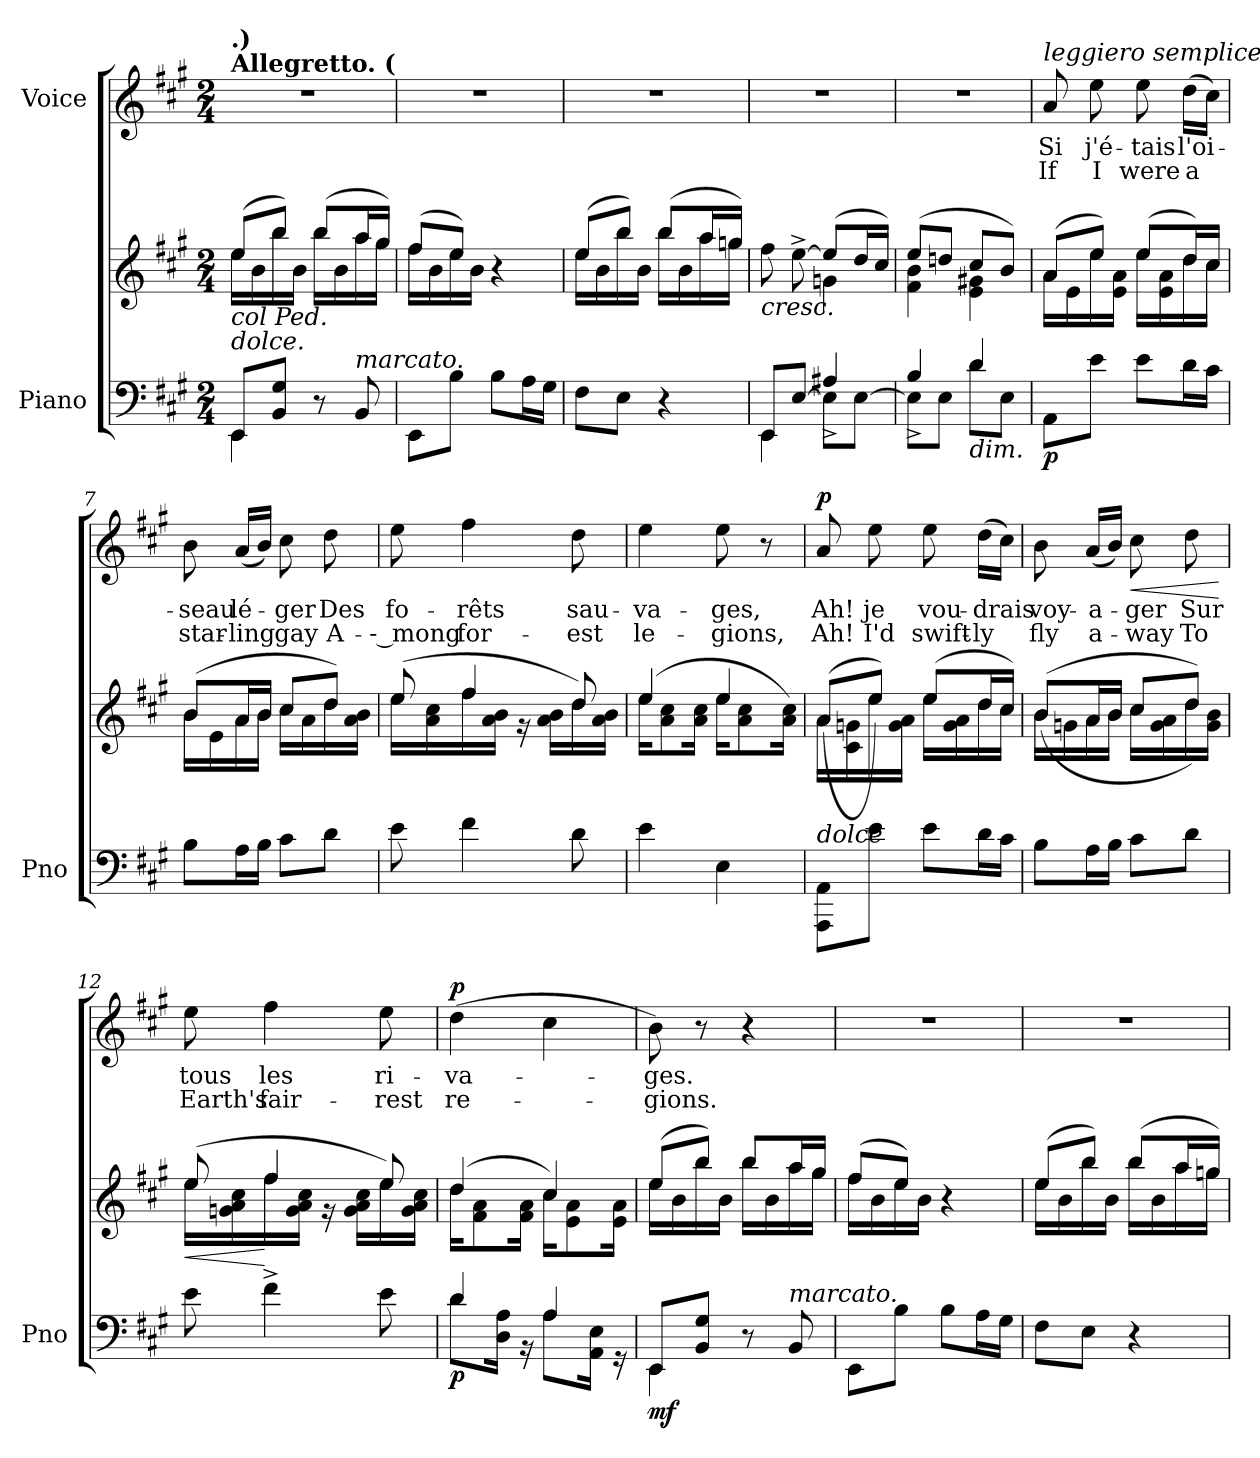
**kern	**kern	**dynam	**kern	**text	**text	**dynam
*part2	*part2	*part2	*part1	*part1	*part1	*part1
*staff3	*staff2	*staff2/3	*staff1	*staff1	*staff1	*staff1
*I"Piano	*	*	*I"Voice	*	*	*
*I'Pno	*	*	*	*	*	*
*clefF4	*clefG2	*	*clefG2	*	*	*
*k[f#c#g#]	*k[f#c#g#]	*	*k[f#c#g#]	*	*	*
*M2/4	*M2/4	*	*M2/4	*	*	*
*MM96	*MM96	*	*MM96	*	*	*
=1	=1	=1	=1	=1	=1	=1
*^	*^	*	*	*	*	*
!	!	!	!	!	!LO:TX:a:B:t=Allegretto. (	!	!	!
!	!	!	!	!	!LO:TX:a:B:t=.)	!	!	!
!LO:TX:i:t=dolce.	!	!	!	!	!	!	!	!
!LO:TX:i:t=col  Ped.	!	!	!	!	!	!	!	!
8EE/L	4EE\	(8ee/L	16ee\LL	.	2r	.	.	.
.	.	.	16b\	.	.	.	.	.
8BB/ 8G#/J	.	8bb/J)	16bb\	.	.	.	.	.
.	.	.	16b\JJ	.	.	.	.	.
8r	4ryy	(8bb/L	16bb\LL	.	.	.	.	.
.	.	.	16b\	.	.	.	.	.
!LO:TX:i:t=marcato.	!	!	!	!	!	!	!	!
8BB/	.	16aa/L	16aa\	.	.	.	.	.
.	.	16gg#/JJ)	16gg#\JJ	.	.	.	.	.
*v	*v	*	*	*	*	*	*	*
=2	=2	=2	=2	=2	=2	=2	=2
8EE\L	(8ff#/L	16ff#\LL	.	2r	.	.	.
.	.	16b\	.	.	.	.	.
8B\J	8ee/J)	16ee\	.	.	.	.	.
.	.	16b\JJ	.	.	.	.	.
8B\L	4r	4ryy	.	.	.	.	.
16A\L	.	.	.	.	.	.	.
16G#\JJ	.	.	.	.	.	.	.
=3	=3	=3	=3	=3	=3	=3	=3
8F#\L	(8ee/L	16ee\LL	.	2r	.	.	.
.	.	16b\	.	.	.	.	.
8E\J	8bb/J)	16bb\	.	.	.	.	.
.	.	16b\JJ	.	.	.	.	.
4r	(8bb/L	16bb\LL	.	.	.	.	.
.	.	16b\	.	.	.	.	.
.	16aa/L	16aa\	.	.	.	.	.
.	16ggn/JJ)	16gg\JJ	.	.	.	.	.
=4	=4	=4	=4	=4	=4	=4	=4
*^	*	*	*	*	*	*	*
!	!	!LO:TX:b:i:t=cresc.	!	!	!	!	!	!
8EE/L	4EE\	8ryy	8ff#\	.	2r	.	.	.
[8E/J	.	[8ee^\	8ryy	.	.	.	.	.
8E\L]	4A#X^/	(8ee/L]	4gn\	.	.	.	.	.
[8E\J	.	16dd/L	.	.	.	.	.	.
.	.	16cc#/JJ)	.	.	.	.	.	.
=5	=5	=5	=5	=5	=5	=5	=5	=5
8E\L]	4B^/	(8ee/L	4f#\ 4b\	.	2r	.	.	.
8E\J	.	8ddn/J	.	.	.	.	.	.
!LO:TX:b:i:t=dim.	!	!	!	!	!	!	!	!
8d\L	4d/	8cc#/L	4e\ 4g#X\	.	.	.	.	.
8E\J	.	8b/J)	.	.	.	.	.	.
*v	*v	*	*	*	*	*	*	*
=6	=6	=6	=6	=6	=6	=6	=6
!	!	!	!	!LO:TX:i:t=leggiero semplice.	!	!	!
!	!	!	!LO:DY:b=2	!	!	!	!
8AA\L	(8a/L	16a\LL	p	8a/	Si	If	.
.	.	16e\	.	.	.	.	.
8e\J	8ee/J)	16ee\	.	8ee\	j'é-	I	.
.	.	16e\ 16a\JJ	.	.	.	.	.
8e\L	(8ee/L	16ee\LL	.	8ee\	-tais	were	.
.	.	16e\ 16a\	.	.	.	.	.
16d\L	16dd/L)	16dd\	.	(16dd\LL	l'oi-	a	.
16c#\JJ	16cc#/JJ	16cc#\JJ	.	16cc#\JJ)	.	.	.
=7	=7	=7	=7	=7	=7	=7	=7
8B\L	(8b/L	16b\LL	.	8b\	-seau	star-	.
.	.	16e\	.	.	.	.	.
16A\L	16a/L	16a\	.	(16a/LL	lé-	-ling	.
16B\JJ	16b/JJ	16b\JJ	.	16b/JJ)	.	.	.
8c#\L	8cc#/L	16cc#\LL	.	8cc#\	-ger	gay	.
.	.	16a\	.	.	.	.	.
8d\J	8dd/J)	16dd\	.	8dd\	Des	A-	.
.	.	16a\ 16b\JJ	.	.	.	.	.
=8	=8	=8	=8	=8	=8	=8	=8
8e\	(8ee/	16ee\LL	.	8ee\	fo-	-- mong	.
.	.	16a\ 16cc#\	.	.	.	.	.
4f#\	4ff#/	16ff#\	.	4ff#\	-rêts	for-	.
.	.	16a\ 16b\JJ	.	.	.	.	.
.	.	16r	.	.	.	.	.
.	.	16a\ 16b\LL	.	.	.	.	.
8d\	8dd/)	16dd\	.	8dd\	sau-	-est	.
.	.	16a\ 16b\JJ	.	.	.	.	.
=9	=9	=9	=9	=9	=9	=9	=9
4e\	(4ee/	16ee\KL	.	4ee\	-va-	le-	.
.	.	8a\ 8cc#\	.	.	.	.	.
.	.	16a\ 16cc#\Jk	.	.	.	.	.
4E\	4ee/	16ee\KL	.	8ee\	-ges,	-gions,	.
.	.	8a\ 8cc#\	.	.	.	.	.
.	.	.	.	8r	.	.	.
.	.	16a\ 16cc#\Jk)	.	.	.	.	.
=10	=10	=10	=10	=10	=10	=10	=10
!LO:TX:i:t=dolce	!	!	!	!	!	!	!
!	!	!	!	!	!	!	!LO:DY:b
8AAA\ 8AA\L	((8a/L	16a\LL	.	8a/	Ah!	Ah!	p
.	.	16c#\ 16gn\	.	.	.	.	.
8e\J	8ee/J))	16ee\	.	8ee\	je	I'd	.
.	.	16g\ 16a\JJ	.	.	.	.	.
8e\L	(8ee/L	16ee\LL	.	8ee\	vou-	swift-	.
.	.	16g\ 16a\	.	.	.	.	.
16d\L	16dd/L	16dd\	.	(16dd\LL	-drais	-ly	.
16c#\JJ	16cc#/JJ)	16cc#\JJ	.	16cc#\JJ)	.	.	.
=11	=11	=11	=11	=11	=11	=11	=11
8B\L	((8b/L	16b\LL	.	8b\	voy-	fly	.
.	.	16gn\	.	.	.	.	.
16A\L	16a/L	16a\	.	(16a/LL	-a-	a-	.
16B\JJ	16b/JJ	16b\JJ	.	16b/JJ)	.	.	.
!	!	!	!	!	!	!	!LO:HP:b
8c#\L	8cc#/L	16cc#\LL	.	8cc#\	-ger	-way	<
.	.	16g\ 16a\	.	.	.	.	.
8d\J	8dd/J))	16dd\	.	8dd\	Sur	To	.
.	.	16g\ 16b\JJ	.	.	.	.	.
*	*v	*v	*	*	*	*	*
.	.	.	.	.	.	[
=12	=12	=12	=12	=12	=12	=12
!	!	!LO:HP:b	!	!	!	!
*	*^	*	*	*	*	*
8e\	(8ee/	16ee\LL	<	8ee\	tous	Earth's	.
.	.	16gn\ 16a\ 16cc#\	.	.	.	.	.
4f#^\	4ff#/	16ff#\	[	4ff#\	les	fair-	.
.	.	16g\ 16a\ 16cc#\JJ	.	.	.	.	.
.	.	16r	.	.	.	.	.
.	.	16g\ 16a\ 16cc#\LL	.	.	.	.	.
8e\	8ee/)	16ee\	.	8ee\	ri-	-rest	.
.	.	16g\ 16a\ 16cc#\JJ	.	.	.	.	.
=13	=13	=13	=13	=13	=13	=13	=13
*^	*	*	*	*	*	*	*
!	!	!	!	!LO:DY:b=2	!	!	!	!LO:DY:b
4d/	8d\L	(4dd/	16dd\KL	p	(4dd\	-va-	re-	p
.	.	.	8f#\ 8a\	.	.	.	.	.
.	16D\ 16A\Jk	.	.	.	.	.	.	.
.	16r	.	16f#\ 16a\Jk	.	.	.	.	.
4A/	8A\L	4cc#/)	16cc#\KL	.	4cc#\	.	.	.
.	.	.	8e\ 8a\	.	.	.	.	.
.	16AA\ 16E\Jk	.	.	.	.	.	.	.
.	16r	.	16e\ 16a\Jk	.	.	.	.	.
=14	=14	=14	=14	=14	=14	=14	=14	=14
!	!	!	!	!LO:DY:b=2	!	!	!	!
8EE/L	4EE\	(8ee/L	16ee\LL	mf	8b\)	-ges.	-gions.	.
.	.	.	16b\	.	.	.	.	.
8BB/ 8G#/J	.	8bb/J)	16bb\	.	8r	.	.	.
.	.	.	16b\JJ	.	.	.	.	.
8r	4ryy	8bb/L	16bb\LL	.	4r	.	.	.
.	.	.	16b\	.	.	.	.	.
!LO:TX:i:t=marcato.	!	!	!	!	!	!	!	!
8BB/	.	16aa/L	16aa\	.	.	.	.	.
.	.	16gg#/JJ	16gg#\JJ	.	.	.	.	.
*v	*v	*	*	*	*	*	*	*
=15	=15	=15	=15	=15	=15	=15	=15
8EE\L	(8ff#/L	16ff#\LL	.	2r	.	.	.
.	.	16b\	.	.	.	.	.
8B\J	8ee/J)	16ee\	.	.	.	.	.
.	.	16b\JJ	.	.	.	.	.
8B\L	4r	4ryy	.	.	.	.	.
16A\L	.	.	.	.	.	.	.
16G#\JJ	.	.	.	.	.	.	.
=16	=16	=16	=16	=16	=16	=16	=16
8F#\L	(8ee/L	16ee\LL	.	2r	.	.	.
.	.	16b\	.	.	.	.	.
8E\J	8bb/J)	16bb\	.	.	.	.	.
.	.	16b\JJ	.	.	.	.	.
4r	(8bb/L	16bb\LL	.	.	.	.	.
.	.	16b\	.	.	.	.	.
.	16aa/L	16aa\	.	.	.	.	.
.	16ggn/JJ)	16gg\JJ	.	.	.	.	.
*	*v	*v	*	*	*	*	*
=	=	=	=	=	=	=
*-	*-	*-	*-	*-	*-	*-
